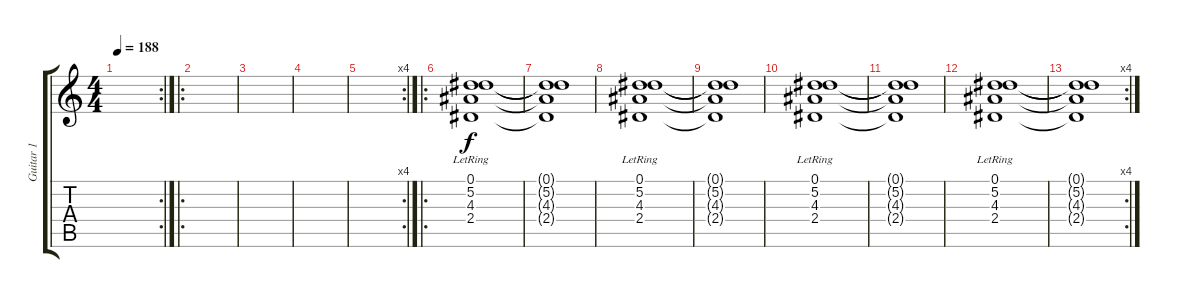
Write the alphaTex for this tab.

\track ("Guitar 1" "Guitar 1") {instrument distortionguitar}
\staff {score tabs}
\tuning (Eb4 Bb3 Gb3 Db3 Ab2 Eb2) {hide}
\rc 2
\ts (4 4)
\tempo 188
\clef g2
\ks c
|
\ro
|
|
|
\rc 4
|
\ro
(0.1{lr} 5.2{lr} 4.3{lr} 2.4{lr}).1 |
(0.1{t} 5.2{t} 4.3{t} 2.4{t}).1 |
(0.1{lr} 5.2{lr} 4.3{lr} 2.4{lr}).1 |
(0.1{t} 5.2{t} 4.3{t} 2.4{t}).1 |
(0.1{lr} 5.2{lr} 4.3{lr} 2.4{lr}).1 |
(0.1{t} 5.2{t} 4.3{t} 2.4{t}).1 |
(0.1{lr} 5.2{lr} 4.3{lr} 2.4{lr}).1 |
\rc 4
(0.1{t} 5.2{t} 4.3{t} 2.4{t}).1
